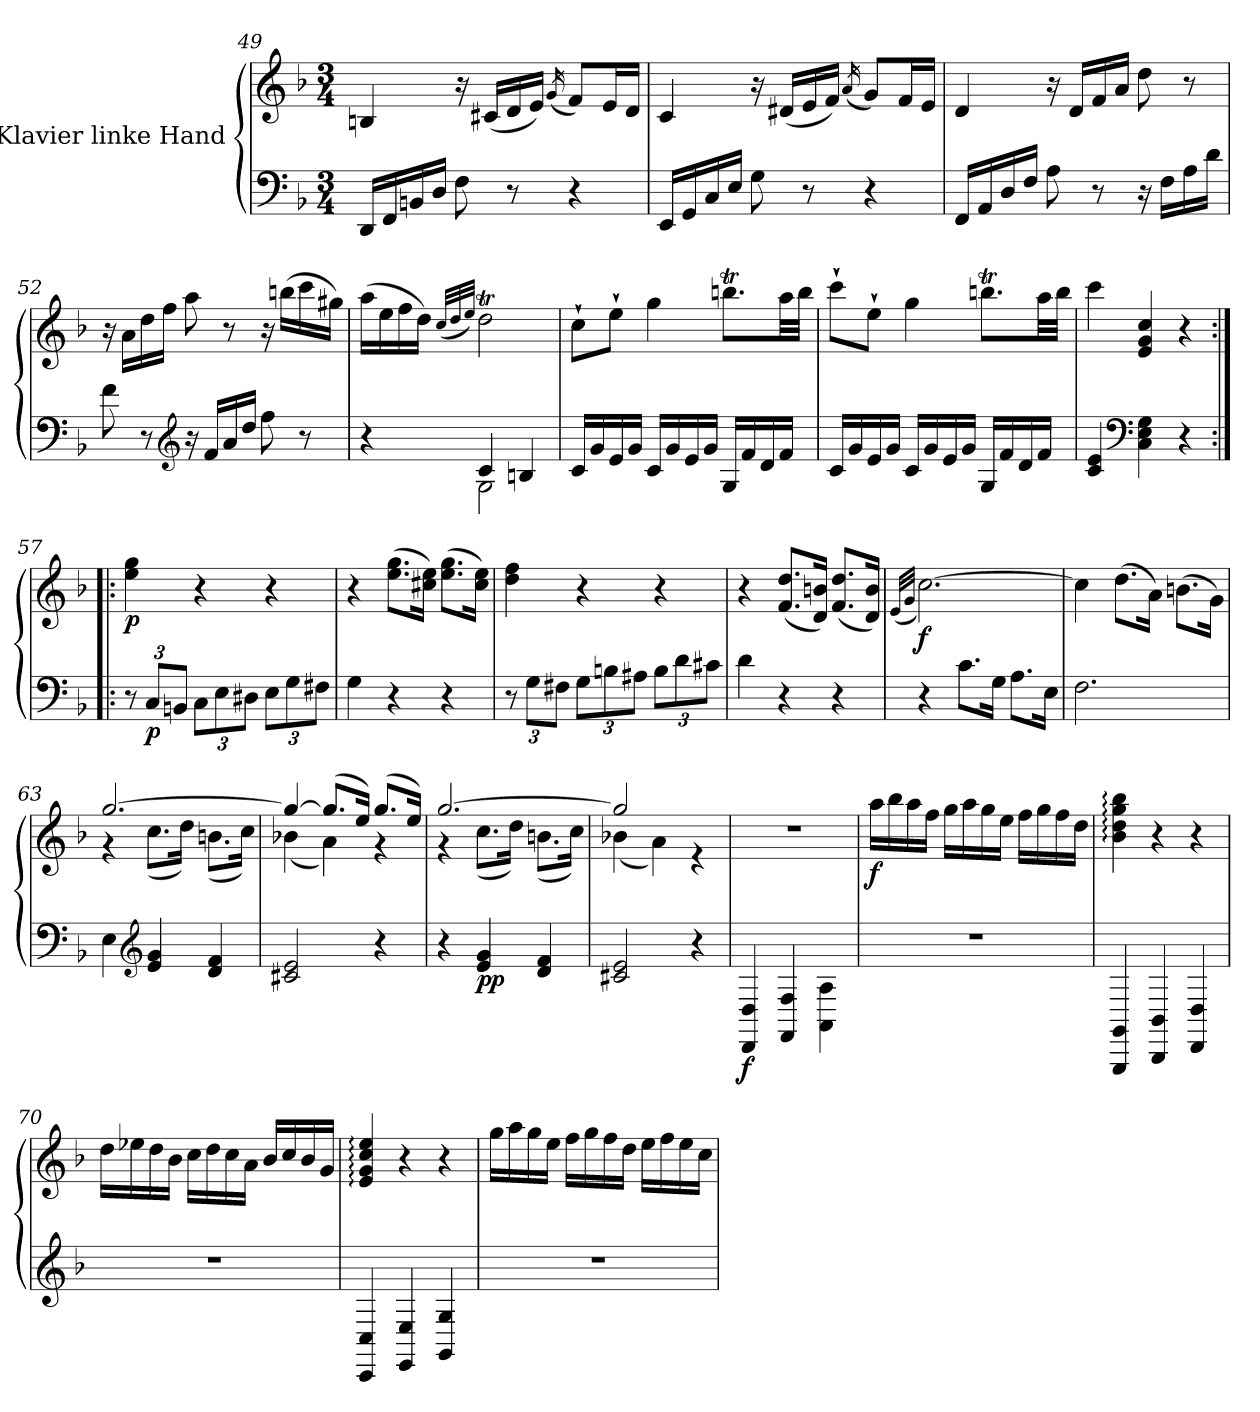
**kern	**kern	**dynam
*part1	*part1	*part1
*staff2	*staff1	*staff1/2
*I"Klavier linke Hand	*	*
*clefF4	*clefG2	*
*k[b-]	*k[b-]	*
*M3/4	*M3/4	*
=49	=49	=49
16DD/LL	4Bn/	.
16FF/	.	.
16BBn/	.	.
16D/JJ	.	.
8F\	16r	.
.	(<16c#X/LL	.
8r	16d/	.
.	16e/JJ)	.
.	(<16qg/	.
4r	8f/L)	.
.	16e/L	.
.	16d/JJ	.
=50	=50	=50
16EE/LL	4c/	.
16GG/	.	.
16C/	.	.
16E/JJ	.	.
8G\	16r	.
.	(<16d#X/LL	.
8r	16e/	.
.	16f/JJ)	.
.	(<16qa/	.
4r	8g/L)	.
.	16f/L	.
.	16e/JJ	.
=51	=51	=51
16FF/LL	4d/	.
16AA/	.	.
16D/	.	.
16F/JJ	.	.
8A\	16r	.
.	16d/LL	.
8r	16f/	.
.	16a/JJ	.
16r	8dd\	.
16F\LL	.	.
16A\	8r	.
16d\JJ	.	.
=52	=52	=52
8f\	16r	.
.	16a\LL	.
8r	16dd\	.
.	16ff\JJ	.
*clefG2	*	*
16r	8aa\	.
16f/LL	.	.
16a/	8r	.
16dd/JJ	.	.
8ff\	16r	.
.	(>16bbn\LL	.
8r	16ccc\	.
.	16gg#X\JJ)	.
=53	=53	=53
*^	*	*
4r	4ryy	(>16aa\LL	.
.	.	16ee\	.
.	.	16ff\	.
.	.	16dd\JJ)	.
.	.	(<32qcc/LLL	.
.	.	32qdd/	.
.	.	32qee/JJJ)	.
4c/	2G\	2ddT\	.
4Bn/	.	.	.
*v	*v	*	*
=54	=54	=54
16c/LL	8cc`\L	.
16g/	.	.
16e/	8ee`\J	.
16g/JJ	.	.
16c/LL	4gg\	.
16g/	.	.
16e/	.	.
16g/JJ	.	.
16G/LL	8.bbnt\L	.
16f/	.	.
16d/	.	.
16f/JJ	32aa\LL	.
.	32bb\JJJ	.
=55	=55	=55
16c/LL	8ccc`\L	.
16g/	.	.
16e/	8ee`\J	.
16g/JJ	.	.
16c/LL	4gg\	.
16g/	.	.
16e/	.	.
16g/JJ	.	.
16G/LL	8.bbnt\L	.
16f/	.	.
16d/	.	.
16f/JJ	32aa\LL	.
.	32bb\JJJ	.
=56	=56	=56
4c/ 4e/	4ccc\	.
*clefF4	*	*
4C\ 4E\ 4G\	4e/ 4g/ 4cc/	.
4r	4r	.
=57:|!|:	=57:|!|:	=57:|!|:
*Xbrackettup	*	*
!	!	!LO:DY:b
12r	4ee\ 4gg\	p
!	!	!LO:DY:b=2
12C/L	.	p
12BBn/J	.	.
12C\L	4r	.
12E\	.	.
12D#X\J	.	.
12E\L	4r	.
12G\	.	.
12F#X\J	.	.
=58	=58	=58
4G\	4r	.
4r	(>8.ee\ 8.gg\L	.
.	16cc#X\ 16ee\Jk)	.
4r	(>8.ee\ 8.gg\L	.
.	16cc#\ 16ee\Jk)	.
=59	=59	=59
12r	4dd\ 4ff\	.
12G\L	.	.
12F#X\J	.	.
12G\L	4r	.
12Bn\	.	.
12A#X\J	.	.
12B\L	4r	.
12d\	.	.
12c#X\J	.	.
=60	=60	=60
4d\	4r	.
4r	(<8.f/ 8.dd/L	.
.	16d/ 16bn/Jk)	.
4r	(<8.f/ 8.dd/L	.
.	16d/ 16b/Jk)	.
=61	=61	=61
.	(<32qe/LLL	.
.	32qg/JJJ	.
!	!	!LO:DY:b
4r	[2.cc\)	f
8.c\L	.	.
16G\Jk	.	.
8.A\L	.	.
16E\Jk	.	.
=62	=62	=62
2.F\	4cc\]	.
.	(>8.dd\L	.
.	16a\Jk)	.
.	(>8.bn\L	.
.	16g\Jk)	.
=63	=63	=63
*	*^	*
4E\	[2.gg/	4r	.
*clefG2	*	*	*
4e/ 4g/	.	(<8.cc\L	.
.	.	16dd\Jk)	.
4d/ 4f/	.	(<8.bn\L	.
.	.	16cc\Jk)	.
=64	=64	=64	=64
2c#X/ 2e/	4gg/_	(<4b-X\	.
.	(>8.gg/L]	4a\)	.
.	16ee/Jk)	.	.
4r	(>8.gg/L	4r	.
.	16ee/Jk)	.	.
=65	=65	=65	=65
4r	[2.gg/	4r	.
!	!	!	!LO:DY:b=2
!	!	!	!LO:DY:n=1:b
4e/ 4g/	.	(<8.cc\L	p p
.	.	16dd\Jk)	.
4d/ 4f/	.	(<8.bn\L	.
.	.	16cc\Jk)	.
=66	=66	=66	=66
2c#X/ 2e/	2gg/]	(<4b-X\	.
.	.	4a\)	.
4r	4re	4ryy	.
=67	=67	=67	=67
!	!	!	!LO:DY:b=2
*	*v	*v	*
4DD/ 4D/	2.r	f
4FF/ 4F/	.	.
4AA\ 4A\	.	.
=68	=68	=68
!	!	!LO:DY:b
2.r	16aa\LL	f
.	16bb-\	.
.	16aa\	.
.	16ff\JJ	.
.	16gg\LL	.
.	16aa\	.
.	16gg\	.
.	16ee\JJ	.
.	16ff\LL	.
.	16gg\	.
.	16ff\	.
.	16dd\JJ	.
=69	=69	=69
4GGG/ 4GG/	4b-\: 4dd\: 4gg\: 4bb-\:	.
4BBB-/ 4BB-/	4r	.
4DD/ 4D/	4r	.
=70	=70	=70
2.r	16dd\LL	.
.	16ee-X\	.
.	16dd\	.
.	16b-\JJ	.
.	16cc\LL	.
.	16dd\	.
.	16cc\	.
.	16a\JJ	.
.	16b-/LL	.
.	16cc/	.
.	16b-/	.
.	16g/JJ	.
=71	=71	=71
4CC/ 4C/	4e/: 4g/: 4cc/: 4ee/:	.
4EE/ 4E/	4r	.
4GG/ 4G/	4r	.
=72	=72	=72
2.r	16gg\LL	.
.	16aa\	.
.	16gg\	.
.	16ee\JJ	.
.	16ff\LL	.
.	16gg\	.
.	16ff\	.
.	16dd\JJ	.
.	16ee\LL	.
.	16ff\	.
.	16ee\	.
.	16cc\JJ	.
=	=	=
*-	*-	*-
